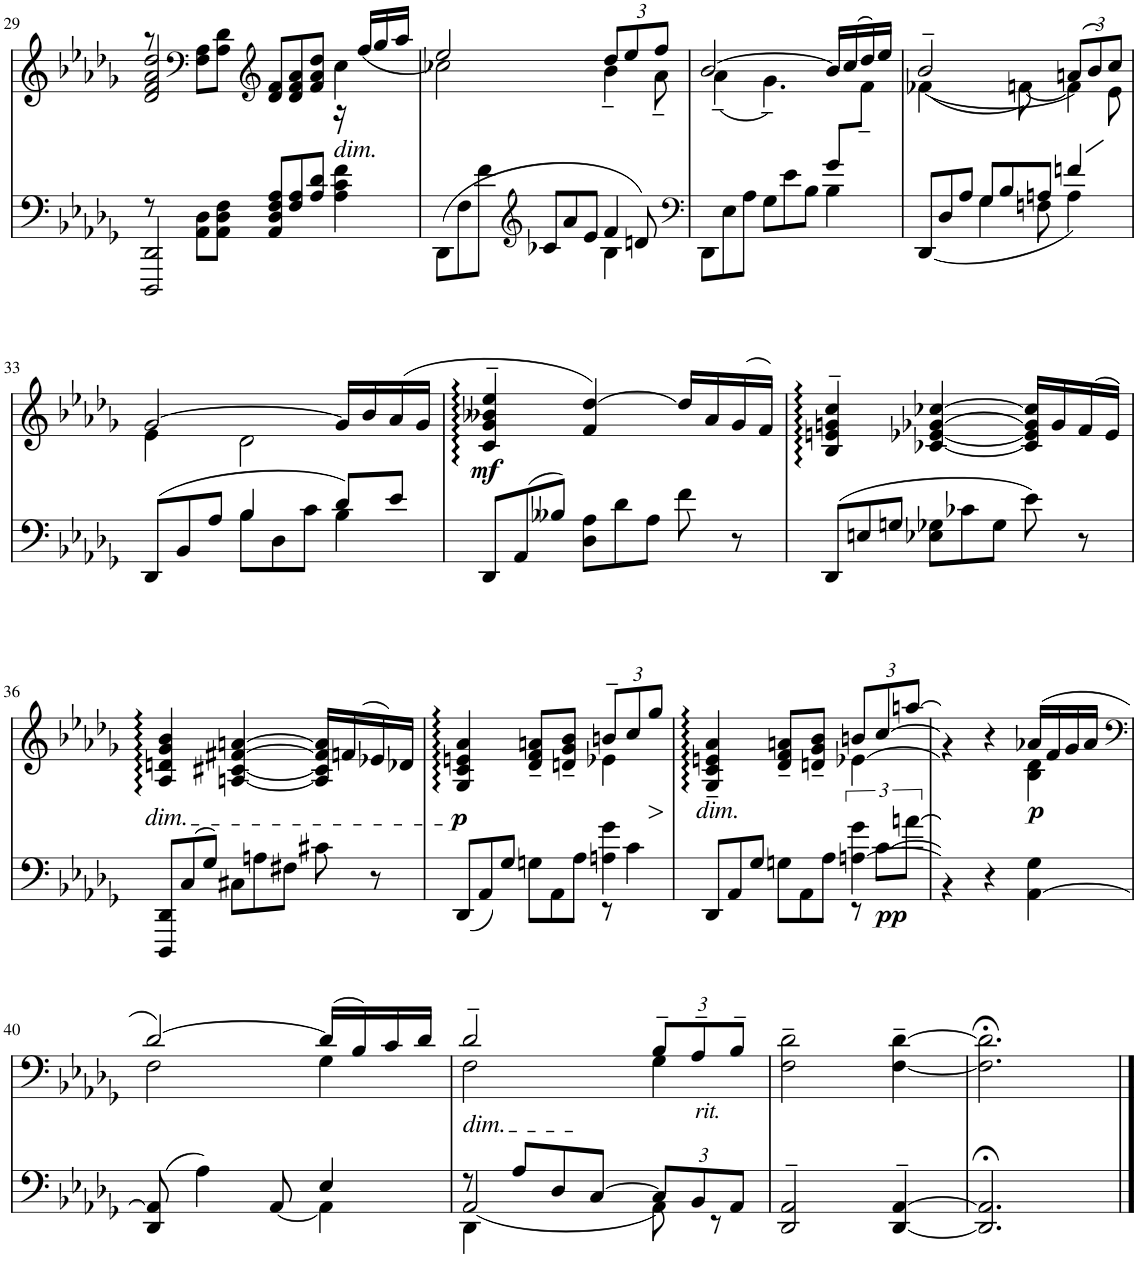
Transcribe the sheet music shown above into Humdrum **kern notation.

**kern	**kern	**dynam
*part1	*part1	*part1
*staff2	*staff1	*staff1/2
*I"Piano	*	*
*I'Pno.	*	*
!!LO:PB:g=z
*clefF4	*clefG2	*
*k[b-e-a-d-g-]	*k[b-e-a-d-g-]	*
*M3/4	*M3/4	*
=29	=29	=29
*^	*^	*
12r	2DDD-/ 2DD-/	12r	2d-/ 2f/ 2a-/ 2dd-/	.
*	*	*clefF4	*	*
12AA-\ 12D-\L	.	12F\ 12A-\L	.	.
12AA-\ 12D-\ 12F\J	.	12A-\ 12d-\J	.	.
*	*	*clefG2	*	*
12AA-/ 12D-/ 12F/ 12A-/L	.	12d-/ 12f/L	.	.
12F/ 12A-/	.	12d-/ 12f/ 12a-/	.	.
12A-/ 12d-/J	.	12f/ 12a-/ 12dd-/J	.	.
!LO:TX:a:i:t=dim.	!	!	!	!
4A-\ 4c\ 4f\	4ryy	4cc\	16r	.
.	.	.	16ryy	.
*	*	*	*Xbrackettup	*
.	.	.	(24ff/LL	.
.	.	.	24gg-/	.
.	.	.	24aa-/JJ	.
*v	*v	*	*	*
=30	=30	=30	=30
*Xbrackettup	*	*	*
*^	*	*	*
*	*^	*	*	*
12DD-\L	8ryy	2ryy	2cc-X\)	2ee-/	.
12F\	.	.	.	.	.
12f\J	12ryy@	.	.	.	.
*clefG2	*	*	*	*	*
12c-X/L	12ryy@	.	.	.	.
12a-/	12ryy@	.	.	.	.
12e-/J	12ryy@	.	.	.	.
*	*	*	*	*brackettup	*
4f/	12ryy@	4B-\	12dd-/L	6b-~\	.
.	24ryy@	.	12ee-/	.	.
.	8dn/	.	.	.	.
.	.	.	12ff/J	12a-~\	.
*v	*v	*v	*	*	*
*	*v	*v	*
=31	=31	=31
*clefF4	*	*
*^	*^	*
*	*	*	*^	*
12DD-\L	2ryy	[2b-/	(4a-~\	8ryy	.
12E-\	.	.	.	.	.
*	*	*	*v	*v	*
12A-\J	.	.	.	.
12G-\L	.	.	4.g-~\)	.
12e-\	.	.	.	.
12B-\J	.	.	.	.
4B-\	8g-/L	16b-/LL]	.	.
.	.	(16cc/	.	.
*	*	*	*^	*
.	8ryy	16dd-/)	8ryy	8f~\J	.
.	.	16ee-/JJ	.	.	.
*	*	*	*v	*v	*
=32	=32	=32	=32	=32
12DD-/L	4ryy	(<2b-~/	(4f-X\	.
12D-/	.	.	.	.
12A-/J	.	.	.	.
*	*brackettup	*	*	*
12G-/L	6G-\	.	8ryy	.
12B-/	.	.	.	.
.	.	.	[8fn\)	.
12An/J	12Fn\	.	.	.
*	*	*Xbrackettup	*	*
4A\	4fn/	(12an/L)	6f\]	.
.	.	12b-/)	.	.
.	.	12cc/J	12e-\	.
!!LO:LB:g=z	!!
=33	=33	=33	=33	=33
*Xbrackettup	*	*	*	*
12DD-/L	4ryy	[2g-/	4e-\	.
12BB-/	.	.	.	.
12A-/J	.	.	.	.
12B-\L	4B-/	.	2d-\	.
12D-\	.	.	.	.
12c\J	.	.	.	.
8d-/L	4B-\	16g-/LL]	.	.
.	.	16b-/	.	.
8e-/J	.	(16a-/	.	.
.	.	16g-/JJ	.	.
*v	*v	*	*	*
*	*v	*v	*
=34	=34	=34
!	!	!LO:DY:b
12DD-/L	4c/~> 4g-/~> 4b--X/~> 4ee-/~>	mf
12AA-/	.	.
12B--X/J	.	.
12D-\ 12A-\L	4f/ [4dd-/)	.
12d-\	.	.
12A-\J	.	.
8f\	16dd-/LL]	.
.	16a-/	.
8r	(>16g-/	.
.	16f/JJ)	.
=35	=35	=35
12DD-/L	4B-/~> 4en/~> 4gn/~> 4cc/~>	.
12En/	.	.
12Gn/J	.	.
12E-X\ 12G-X\L	[4c-X/ [4e-X/ [>4g-X/ [4cc-X/	.
12c-X\	.	.
12G-\J	.	.
8e-\	16c-/] 16e-/] 16g-/] 16cc-/]LL	.
.	16g-/	.
8r	(>16f/	.
.	16e-/JJ)	.
!!LO:LB:g=z
=36	=36	=36
!	!LO:TX:b:i:t=dim.	!
12DDD-/ 12DD-/L	4A-/ 4dn/ 4g-/ 4b-/	.
12C/	.	.
12G-/J	.	.
12C#X\L	[4An/ [4c#X/ [>4f#X/ [4an/	.
12An\	.	.
12F#X\J	.	.
8c#X\	16A/] 16c#/] 16f#/] 16a/]LL	.
.	16fn/	.
8r	(>16e-X/	.
.	16d-X/JJ)	.
=37	=37	=37
*^	*^	*
!	!	!	!	!LO:DY:b
12DD-/L	2ryy	4G-/ 4c/ 4en/ 4a-/	2ryy	p
12AA-/	.	.	.	.
12G-/J	.	.	.	.
12Gn\L	.	8d-/~ 8f/~ 8an/~L	.	.
12AA-\	.	.	.	.
.	.	8dn/~ 8g-/~ 8b-/~J	.	.
12A-\J	.	.	.	.
*	*brackettup	*	*	*
4An\ 4g-\	12r	12bn~/L	4e-X\	.
.	6c\	12cc/	.	.
!	!	!	!	!LO:HP:b
.	.	12gg-/J	.	>
*v	*v	*	*	*
*	*v	*v	*
.	.	]
=38	=38	=38
*Xbrackettup	*	*
*^	*^	*
!	!	!LO:TX:b:i:t=dim.	!	!
12DD-/L	2ryy	4G-/~ 4c/~ 4en/~ 4a-/~	2ryy	.
12AA-/	.	.	.	.
12G-/J	.	.	.	.
12Gn\L	.	8d-/~ 8f/~ 8an/~L	.	.
12AA-\	.	.	.	.
.	.	8dn/~ 8g-/~ 8b-/~J	.	.
12A-\J	.	.	.	.
*	*brackettup	*	*	*
[>4An\ 4g-\	12r	12bn/L	[>4e-X\	.
!	!	!	!	!LO:DY:b=2
.	[>12c\L	[12cc/	.	pp
.	[>12an\J	[12aan/J	.	.
=39	=39	=39	=39	=39
4A] 4c] 4a]	4r	4e-] 4cc] 4aa]	4r	.
4r	4ryy	4r	4ryy	.
!	!	!	!	!LO:DY:b
[>4AA-\ 4G-\	4ryy	(>16a-X/LL	4B-\ 4d-\	p
.	.	16f/	.	.
.	.	16g-/	.	.
.	.	16a-/JJ	.	.
!!LO:LB:g=z	!!
=40	=40	=40	=40	=40
*	*	*clefF4	*	*
8DD-/ 8AA-/]	2ryy	[2d-/)	2F\	.
4A-\	.	.	.	.
[<8AA-/	.	.	.	.
4AA-\]	4E-/	(16d-/LL]	4G-\	.
.	.	16B-/)	.	.
.	.	16c/	.	.
.	.	16d-/JJ	.	.
=41	=41	=41	=41	=41
*	*^	*	*	*
!	!	!	!LO:TX:b:i:t=dim.	!	!
8r	2AA-/	4DD-\	2d-~/	2F\	.
*Xbrackettup	*	*	*	*	*
12A-/L	.	.	.	.	.
12D-/	.	.	.	.	.
.	.	2ryy	.	.	.
[12C/J	.	.	.	.	.
8ryy	.	.	.	.	.
12C/L]	8AA-\	.	12B-~/L	4G-\	.
!	!	!	!LO:TX:b:i:t=rit.	!	!
12BB-/	.	.	12A-~/	.	.
.	8r	.	.	.	.
12AA-/J	.	.	12B-~/J	.	.
*v	*v	*v	*	*	*
*	*v	*v	*
=42	=42	=42
2DD-/~> 2AA-/~>	2F\~ 2d-\~	.
[4DD-/~> [4AA-/~>	[4F\~ [4d-\~	.
=43	=43	=43
2.DD-/];< 2.AA-/];<	2.F\];< 2.d-\];<	.
==	==	==
*-	*-	*-
